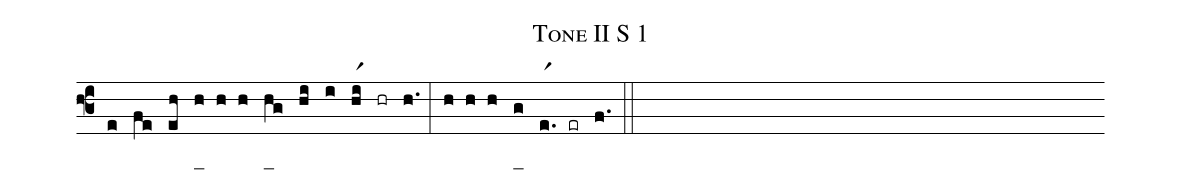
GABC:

name: Tone II S 1;
mode: 2;
%%
(f3)
(e) (fe) (eh) _(h h h) _(hg) (hi) (i) (hir1) (hr) (h.) (:)
(h h h) _(g) (er1.) (er) (f.) (::)
